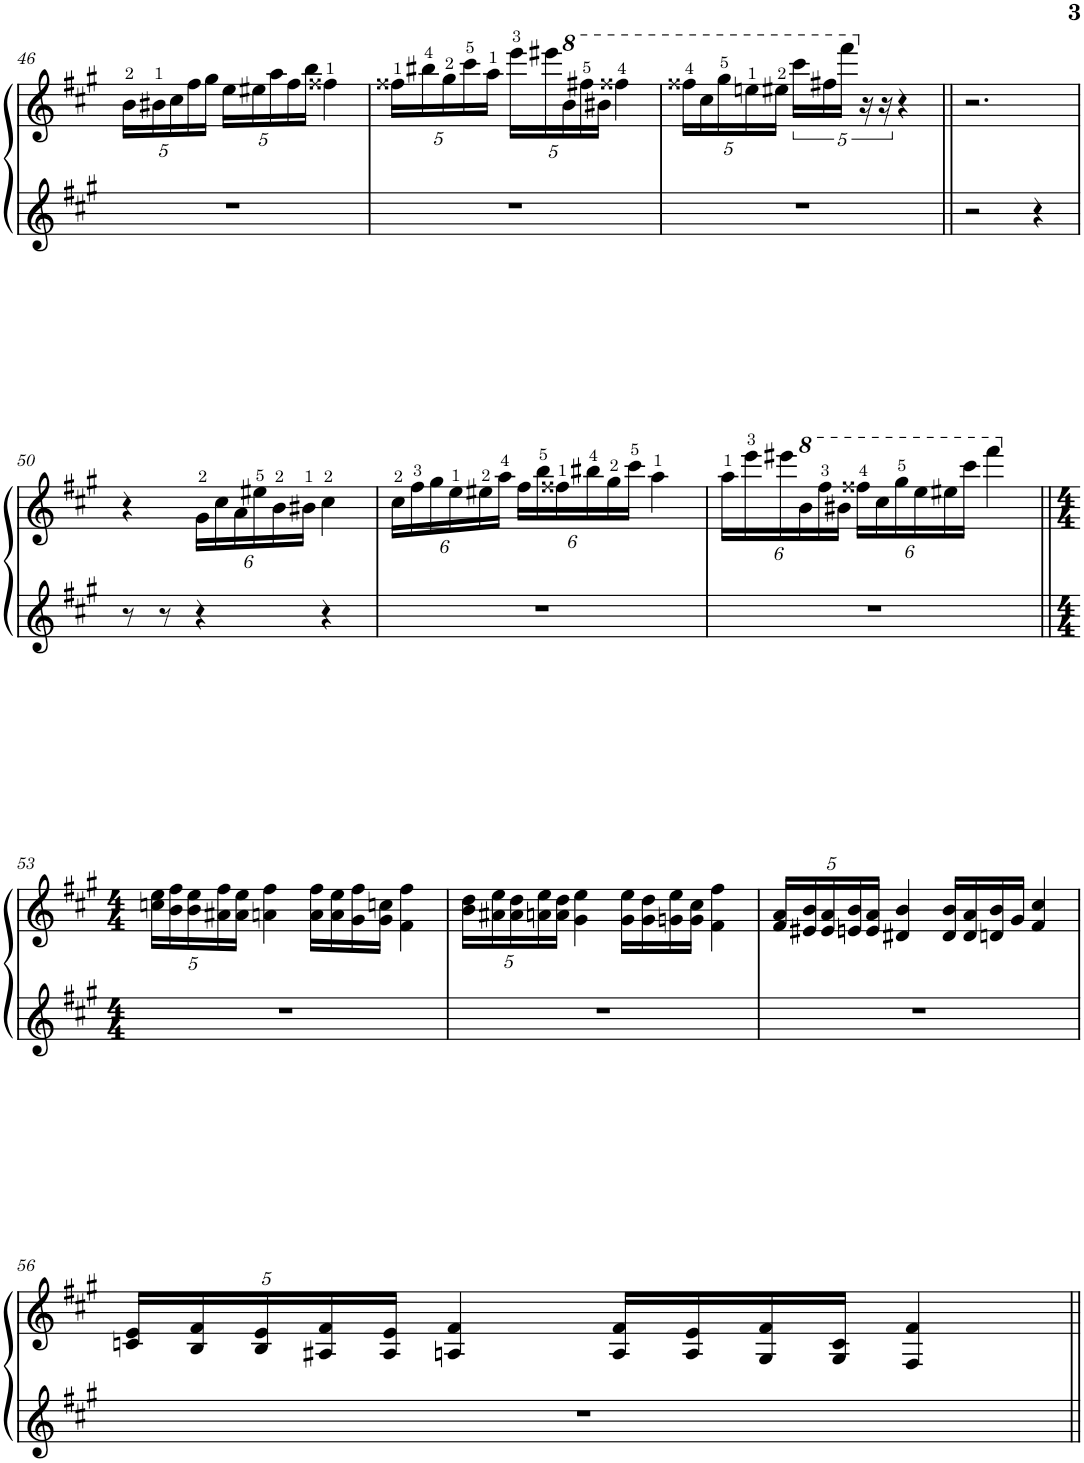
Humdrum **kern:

**kern	**kern
*part1	*part1
*staff2	*staff1
*I"Piano	*
*I'Pno.	*
!!LO:PB:g=z
*clefG2	*clefG2
*k[f#c#g#]	*k[f#c#g#]
*M3/4	*M3/4
*	*Xbrackettup
=46	=46
2.r	20b\LL
.	20b#X\
.	20cc#\
.	20ff#\
.	20gg#\JJ
.	20ee\LL
.	20ee#X\
.	20aa\
.	20ff#\
.	20bb\JJ
.	4ff##X\
=47	=47
2.r	20ff##X\LL
.	20bb#X\
.	20gg#\
.	20ccc#\
.	20aa\JJ
.	20eee\LL
.	20eee#X\
*	*8va
.	20bb\
.	20fff#X\
.	20bb#X\JJ
.	4fff##X\
=48	=48
2.r	20fff##X\LL
.	20ccc#\
.	20ggg#\
.	20eeen\
.	20eee#X\JJ
*	*brackettup
.	20cccc#\LL
.	20fff#X\
.	20ffff#\JJ
*	*X8va
.	20r
.	20r
.	4r
=49||	=49||
2r	2.r
4r	.
!!LO:LB:g=z
=50	=50
8r	4r
8r	.
*	*Xbrackettup
4r	24g#\LL
.	24cc#\
.	24a\
.	24ee#X\
.	24b\
.	24b#X\JJ
4r	4cc#\
=51	=51
2.r	24cc#\LL
.	24ff#\
.	24gg#\
.	24ee\
.	24ee#X\
.	24aa\JJ
.	24ff#\LL
.	24bb\
.	24ff##X\
.	24bb#X\
.	24gg#\
.	24ccc#\JJ
.	4aa\
=52	=52
2.r	24aa\LL
.	24eee\
.	24eee#X\
*	*8va
.	24bb\
.	24fff#\
.	24bb#X\JJ
.	24fff##X\LL
.	24ccc#\
.	24ggg#\
.	24eee\
.	24eee#X\
.	24cccc#\JJ
.	4ffff#\
!!LO:LB:g=z
=53||	=53||
*M4/4	*M4/4
*	*X8va
1r	20ccn\ 20ee\LL
.	20b\ 20ff#\
.	20b\ 20ee\
.	20a#X\ 20ff#\
.	20a#\ 20ee\JJ
.	4an\ 4ff#\
.	16a\ 16ff#\LL
.	16a\ 16ee\
.	16g#\ 16ff#\
.	16g#\ 16ccn\JJ
.	4f#\ 4ff#\
=54	=54
1r	20b\ 20dd\LL
.	20a#X\ 20ee\
.	20a#\ 20dd\
.	20an\ 20ee\
.	20a\ 20dd\JJ
.	4g#\ 4ee\
.	16g#\ 16ee\LL
.	16g#\ 16dd\
.	16gn\ 16ee\
.	16g\ 16cc#\JJ
.	4f#\ 4ff#\
=55	=55
1r	20f#/ 20a/LL
.	20e#X/ 20b/
.	20e#/ 20a/
.	20en/ 20b/
.	20e/ 20a/JJ
.	4d#X/ 4b/
.	16d#/ 16b/LL
.	16d#/ 16a/
.	16dn/ 16b/
.	16g#/JJ
.	4f#/ 4cc#/
!!LO:LB:g=z
=56	=56
1r	20cn/ 20e/LL
.	20B/ 20f#/
.	20B/ 20e/
.	20A#X/ 20f#/
.	20A#/ 20e/JJ
.	4An/ 4f#/
.	16A/ 16f#/LL
.	16A/ 16e/
.	16G#/ 16f#/
.	16G#/ 16c/JJ
.	4F#/ 4f#/
=||	=||
*-	*-
